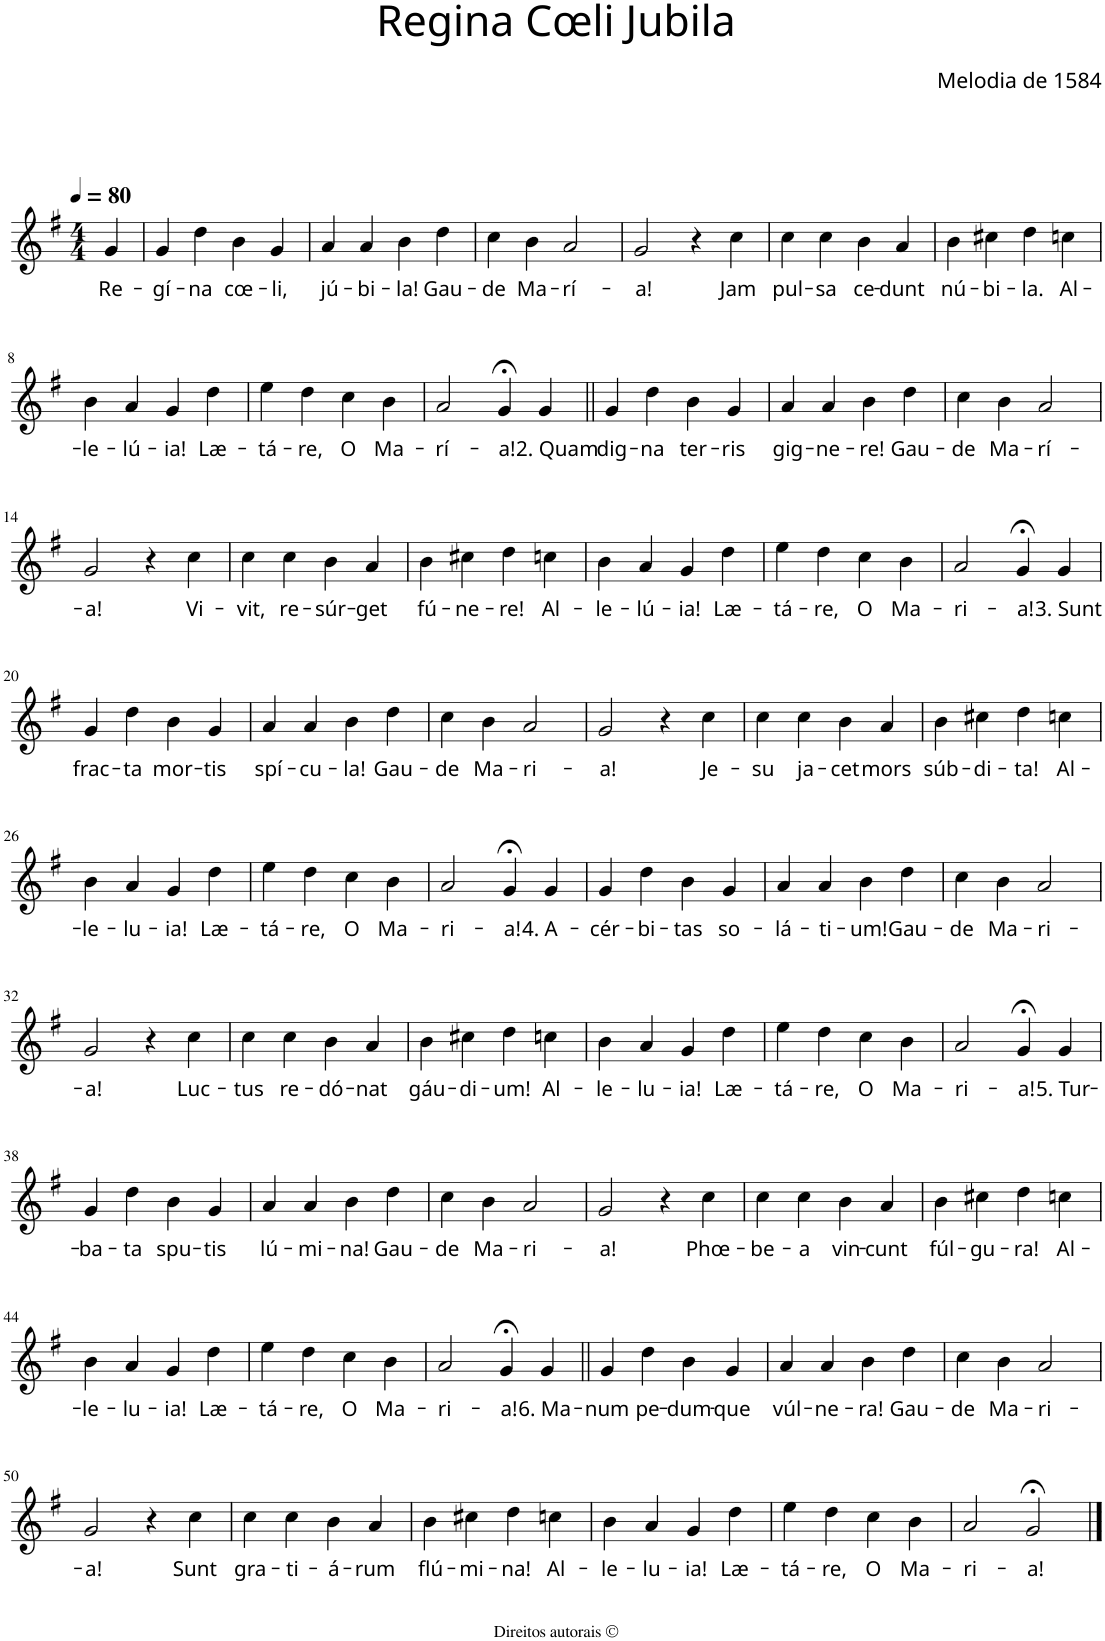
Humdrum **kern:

**kern	**text
*part1	*part1
*staff1	*staff1
*I"Clarinete em Sib	*
*I'Cl.	*
*clefG2	*
*Trd1c2	*
*k[f#]	*
*G:	*
*M4/4	*
*MM80	*
=1	=1
!	!LO:LY:b
4g/	Re-
=2	=2
!	!LO:LY:b
4g/	-gí-
!	!LO:LY:b
4dd\	-na
!	!LO:LY:b
4b\	cœ-
!	!LO:LY:b
4g/	-li,
=3	=3
!	!LO:LY:b
4a/	jú-
!	!LO:LY:b
4a/	-bi-
!	!LO:LY:b
4b\	-la!
!	!LO:LY:b
4dd\	Gau-
=4	=4
!	!LO:LY:b
4cc\	-de
!	!LO:LY:b
4b\	Ma-
!	!LO:LY:b
2a/	-rí-
=5	=5
!	!LO:LY:b
2g/	-a!
4r	.
!	!LO:LY:b
4cc\	Jam
=6	=6
!	!LO:LY:b
4cc\	pul-
!	!LO:LY:b
4cc\	-sa
!	!LO:LY:b
4b\	ce-
!	!LO:LY:b
4a/	-dunt
=7	=7
!	!LO:LY:b
4b\	nú-
!	!LO:LY:b
4cc#X\	-bi-
!	!LO:LY:b
4dd\	-la.
!	!LO:LY:b
4ccn\	Al-
!!LO:LB:g=z
=8	=8
!	!LO:LY:b
4b\	-le-
!	!LO:LY:b
4a/	-lú-
!	!LO:LY:b
4g/	-ia!
!	!LO:LY:b
4dd\	Læ-
=9	=9
!	!LO:LY:b
4ee\	-tá-
!	!LO:LY:b
4dd\	-re,
!	!LO:LY:b
4cc\	O
!	!LO:LY:b
4b\	Ma-
=10	=10
!	!LO:LY:b
2a/	-rí-
!	!LO:LY:b
4g;</	-a!
!	!LO:LY:b
4g/	2. Quam
=11||	=11||
!	!LO:LY:b
4g/	dig-
!	!LO:LY:b
4dd\	-na
!	!LO:LY:b
4b\	ter-
!	!LO:LY:b
4g/	-ris
=12	=12
!	!LO:LY:b
4a/	gig-
!	!LO:LY:b
4a/	-ne-
!	!LO:LY:b
4b\	-re!
!	!LO:LY:b
4dd\	Gau-
=13	=13
!	!LO:LY:b
4cc\	-de
!	!LO:LY:b
4b\	Ma-
!	!LO:LY:b
2a/	-rí-
!!LO:LB:g=z
=14	=14
!	!LO:LY:b
2g/	-a!
4r	.
!	!LO:LY:b
4cc\	Vi-
=15	=15
!	!LO:LY:b
4cc\	-vit,
!	!LO:LY:b
4cc\	re-
!	!LO:LY:b
4b\	-súr-
!	!LO:LY:b
4a/	-get
=16	=16
!	!LO:LY:b
4b\	fú-
!	!LO:LY:b
4cc#X\	-ne-
!	!LO:LY:b
4dd\	-re!
!	!LO:LY:b
4ccn\	Al-
=17	=17
!	!LO:LY:b
4b\	-le-
!	!LO:LY:b
4a/	-lú-
!	!LO:LY:b
4g/	-ia!
!	!LO:LY:b
4dd\	Læ-
=18	=18
!	!LO:LY:b
4ee\	-tá-
!	!LO:LY:b
4dd\	-re,
!	!LO:LY:b
4cc\	O
!	!LO:LY:b
4b\	Ma-
=19	=19
!	!LO:LY:b
2a/	-ri-
!	!LO:LY:b
4g;</	-a!
!	!LO:LY:b
4g/	3. Sunt
!!LO:LB:g=z
=20	=20
!	!LO:LY:b
4g/	frac-
!	!LO:LY:b
4dd\	-ta
!	!LO:LY:b
4b\	mor-
!	!LO:LY:b
4g/	-tis
=21	=21
!	!LO:LY:b
4a/	spí-
!	!LO:LY:b
4a/	-cu-
!	!LO:LY:b
4b\	-la!
!	!LO:LY:b
4dd\	Gau-
=22	=22
!	!LO:LY:b
4cc\	-de
!	!LO:LY:b
4b\	Ma-
!	!LO:LY:b
2a/	-ri-
=23	=23
!	!LO:LY:b
2g/	-a!
4r	.
!	!LO:LY:b
4cc\	Je-
=24	=24
!	!LO:LY:b
4cc\	-su
!	!LO:LY:b
4cc\	ja-
!	!LO:LY:b
4b\	-cet
!	!LO:LY:b
4a/	mors
=25	=25
!	!LO:LY:b
4b\	súb-
!	!LO:LY:b
4cc#X\	-di-
!	!LO:LY:b
4dd\	-ta!
!	!LO:LY:b
4ccn\	Al-
!!LO:LB:g=z
=26	=26
!	!LO:LY:b
4b\	-le-
!	!LO:LY:b
4a/	-lu-
!	!LO:LY:b
4g/	-ia!
!	!LO:LY:b
4dd\	Læ-
=27	=27
!	!LO:LY:b
4ee\	-tá-
!	!LO:LY:b
4dd\	-re,
!	!LO:LY:b
4cc\	O
!	!LO:LY:b
4b\	Ma-
=28	=28
!	!LO:LY:b
2a/	-ri-
!	!LO:LY:b
4g;</	-a!
!	!LO:LY:b
4g/	4. A-
=29	=29
!	!LO:LY:b
4g/	-cér-
!	!LO:LY:b
4dd\	-bi-
!	!LO:LY:b
4b\	-tas
!	!LO:LY:b
4g/	so-
=30	=30
!	!LO:LY:b
4a/	-lá-
!	!LO:LY:b
4a/	-ti-
!	!LO:LY:b
4b\	-um!
!	!LO:LY:b
4dd\	Gau-
=31	=31
!	!LO:LY:b
4cc\	-de
!	!LO:LY:b
4b\	Ma-
!	!LO:LY:b
2a/	-ri-
!!LO:LB:g=z
=32	=32
!	!LO:LY:b
2g/	-a!
4r	.
!	!LO:LY:b
4cc\	Luc-
=33	=33
!	!LO:LY:b
4cc\	-tus
!	!LO:LY:b
4cc\	re-
!	!LO:LY:b
4b\	-dó-
!	!LO:LY:b
4a/	-nat
=34	=34
!	!LO:LY:b
4b\	gáu-
!	!LO:LY:b
4cc#X\	-di-
!	!LO:LY:b
4dd\	-um!
!	!LO:LY:b
4ccn\	Al-
=35	=35
!	!LO:LY:b
4b\	-le-
!	!LO:LY:b
4a/	-lu-
!	!LO:LY:b
4g/	-ia!
!	!LO:LY:b
4dd\	Læ-
=36	=36
!	!LO:LY:b
4ee\	-tá-
!	!LO:LY:b
4dd\	-re,
!	!LO:LY:b
4cc\	O
!	!LO:LY:b
4b\	Ma-
=37	=37
!	!LO:LY:b
2a/	-ri-
!	!LO:LY:b
4g;</	-a!
!	!LO:LY:b
4g/	5. Tur-
!!LO:LB:g=z
=38	=38
!	!LO:LY:b
4g/	-ba-
!	!LO:LY:b
4dd\	-ta
!	!LO:LY:b
4b\	spu-
!	!LO:LY:b
4g/	-tis
=39	=39
!	!LO:LY:b
4a/	lú-
!	!LO:LY:b
4a/	-mi-
!	!LO:LY:b
4b\	-na!
!	!LO:LY:b
4dd\	Gau-
=40	=40
!	!LO:LY:b
4cc\	-de
!	!LO:LY:b
4b\	Ma-
!	!LO:LY:b
2a/	-ri-
=41	=41
!	!LO:LY:b
2g/	-a!
4r	.
!	!LO:LY:b
4cc\	Phœ-
=42	=42
!	!LO:LY:b
4cc\	-be-
!	!LO:LY:b
4cc\	-a
!	!LO:LY:b
4b\	vin-
!	!LO:LY:b
4a/	-cunt
=43	=43
!	!LO:LY:b
4b\	fúl-
!	!LO:LY:b
4cc#X\	-gu-
!	!LO:LY:b
4dd\	-ra!
!	!LO:LY:b
4ccn\	Al-
!!LO:LB:g=z
=44	=44
!	!LO:LY:b
4b\	-le-
!	!LO:LY:b
4a/	-lu-
!	!LO:LY:b
4g/	-ia!
!	!LO:LY:b
4dd\	Læ-
=45	=45
!	!LO:LY:b
4ee\	-tá-
!	!LO:LY:b
4dd\	-re,
!	!LO:LY:b
4cc\	O
!	!LO:LY:b
4b\	Ma-
=46	=46
!	!LO:LY:b
2a/	-ri-
!	!LO:LY:b
4g;</	-a!
!	!LO:LY:b
4g/	6. Ma-
=47||	=47||
!	!LO:LY:b
4g/	-num
!	!LO:LY:b
4dd\	pe-
!	!LO:LY:b
4b\	-dum-
!	!LO:LY:b
4g/	-que
=48	=48
!	!LO:LY:b
4a/	vúl-
!	!LO:LY:b
4a/	-ne-
!	!LO:LY:b
4b\	-ra!
!	!LO:LY:b
4dd\	Gau-
=49	=49
!	!LO:LY:b
4cc\	-de
!	!LO:LY:b
4b\	Ma-
!	!LO:LY:b
2a/	-ri-
!!LO:LB:g=z
=50	=50
!	!LO:LY:b
2g/	-a!
4r	.
!	!LO:LY:b
4cc\	Sunt
=51	=51
!	!LO:LY:b
4cc\	gra-
!	!LO:LY:b
4cc\	-ti-
!	!LO:LY:b
4b\	-á-
!	!LO:LY:b
4a/	-rum
=52	=52
!	!LO:LY:b
4b\	flú-
!	!LO:LY:b
4cc#X\	-mi-
!	!LO:LY:b
4dd\	-na!
!	!LO:LY:b
4ccn\	Al-
=53	=53
!	!LO:LY:b
4b\	-le-
!	!LO:LY:b
4a/	-lu-
!	!LO:LY:b
4g/	-ia!
!	!LO:LY:b
4dd\	Læ-
=54	=54
!	!LO:LY:b
4ee\	-tá-
!	!LO:LY:b
4dd\	-re,
!	!LO:LY:b
4cc\	O
!	!LO:LY:b
4b\	Ma-
=55	=55
!	!LO:LY:b
2a/	-ri-
!	!LO:LY:b
2g;</	-a!
==	==
*-	*-
